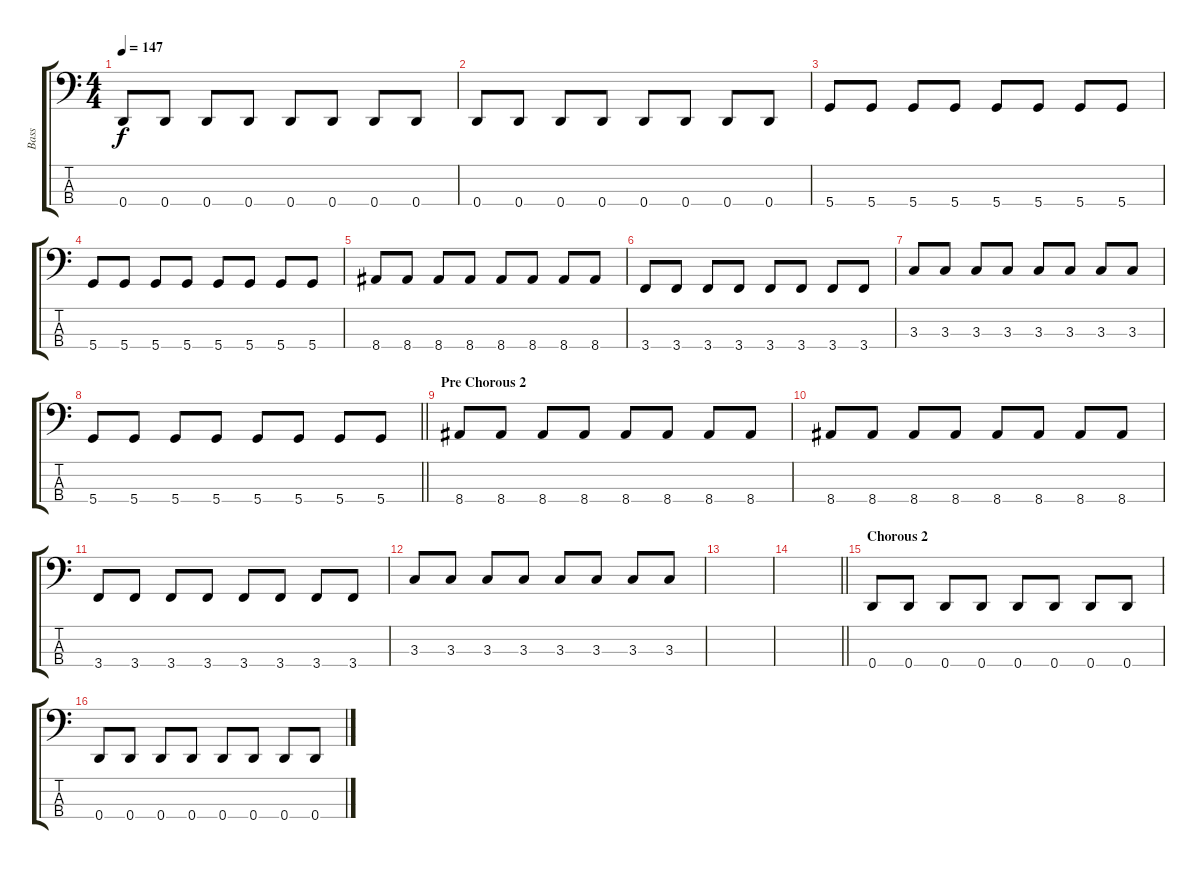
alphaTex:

\track ("Bass" "Bass") {instrument electricbassfinger}
\staff {score tabs}
\tuning (G2 D2 A1 D1) {hide}
\ts (4 4)
\section ("" "")
\tempo 147
\clef f4
\ks c
0.4.8{dy f} 0.4.8 0.4.8 0.4.8 0.4.8 0.4.8 0.4.8 0.4.8 |
0.4.8 0.4.8 0.4.8 0.4.8 0.4.8 0.4.8 0.4.8 0.4.8 |
5.4.8 5.4.8 5.4.8 5.4.8 5.4.8 5.4.8 5.4.8 5.4.8 |
5.4.8 5.4.8 5.4.8 5.4.8 5.4.8 5.4.8 5.4.8 5.4.8 |
8.4.8 8.4.8 8.4.8 8.4.8 8.4.8 8.4.8 8.4.8 8.4.8 |
3.4.8 3.4.8 3.4.8 3.4.8 3.4.8 3.4.8 3.4.8 3.4.8 |
3.3.8 3.3.8 3.3.8 3.3.8 3.3.8 3.3.8 3.3.8 3.3.8 |
\barLineRight lightlight
5.4.8 5.4.8 5.4.8 5.4.8 5.4.8 5.4.8 5.4.8 5.4.8 |
\section ("" "Pre Chorous 2")
8.4.8 8.4.8 8.4.8 8.4.8 8.4.8 8.4.8 8.4.8 8.4.8 |
8.4.8 8.4.8 8.4.8 8.4.8 8.4.8 8.4.8 8.4.8 8.4.8 |
3.4.8 3.4.8 3.4.8 3.4.8 3.4.8 3.4.8 3.4.8 3.4.8 |
3.3.8 3.3.8 3.3.8 3.3.8 3.3.8 3.3.8 3.3.8 3.3.8 |
|
\barLineRight lightlight
|
\section ("" "Chorous 2")
0.4.8 0.4.8 0.4.8 0.4.8 0.4.8 0.4.8 0.4.8 0.4.8 |
0.4.8 0.4.8 0.4.8 0.4.8 0.4.8 0.4.8 0.4.8 0.4.8
